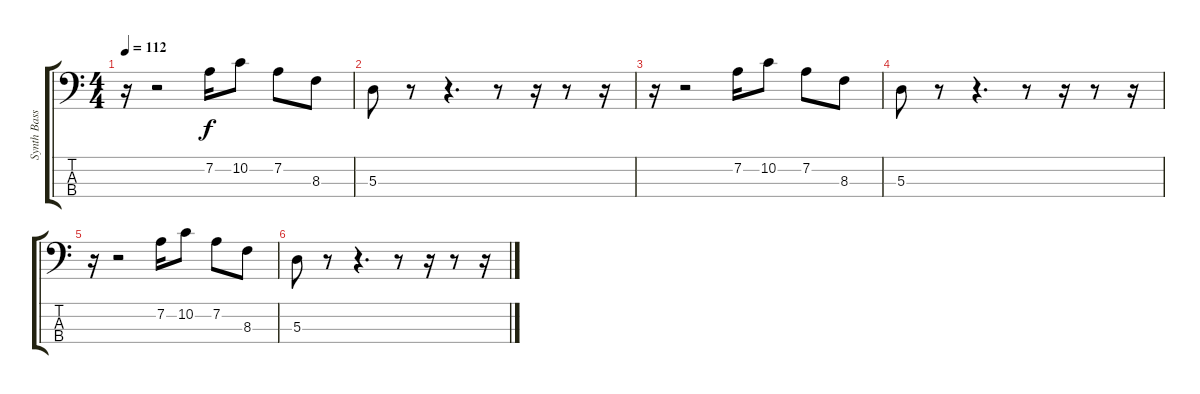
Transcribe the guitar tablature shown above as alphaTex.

\track ("Synth Bass" "Synth Bass") {instrument synthbass1}
\staff {score tabs}
\tuning (G2 D2 A1 E1) {hide}
\ts (4 4)
\tempo 112
\clef f4
\ks c
r.16{dy f} r.2 7.2.16 10.2.8 7.2.8 8.3.8 |
5.3.8 r.8 r.4{d} r.8 r.16 r.8 r.16 |
r.16 r.2 7.2.16 10.2.8 7.2.8 8.3.8 |
5.3.8 r.8 r.4{d} r.8 r.16 r.8 r.16 |
r.16 r.2 7.2.16 10.2.8 7.2.8 8.3.8 |
5.3.8 r.8 r.4{d} r.8 r.16 r.8 r.16
